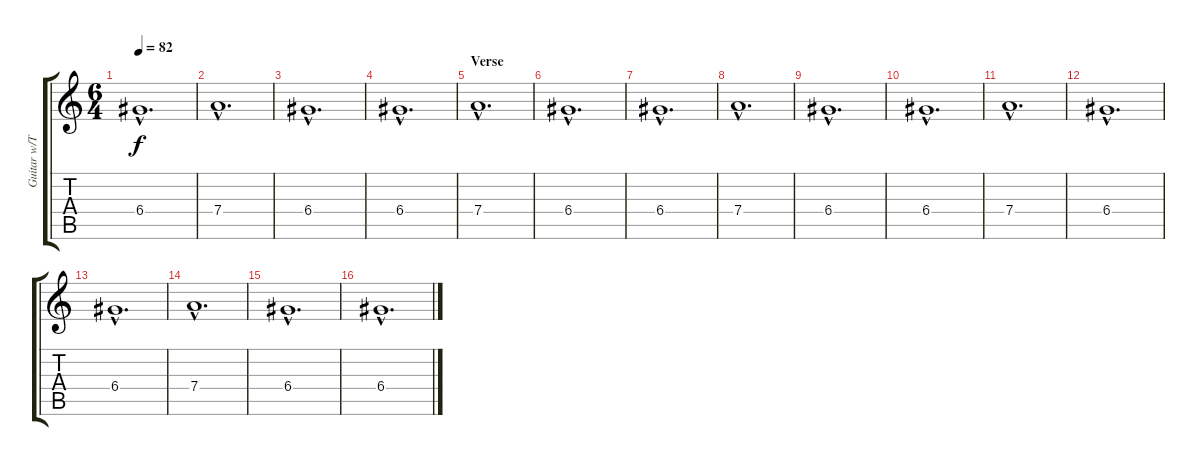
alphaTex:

\track ("Guitar w/Tremolo" "Guitar w/T") {instrument distortionguitar}
\staff {score tabs}
\tuning (E4 B3 G3 D3 A2 E2) {hide}
\ts (6 4)
\tempo 82
\clef g2
\ks c
6.4{hac}.1{d dy f} |
7.4{hac}.1{d} |
6.4{hac}.1{d} |
6.4{hac}.1{d} |
\section ("" "Verse")
7.4{hac}.1{d} |
6.4{hac}.1{d} |
6.4{hac}.1{d} |
7.4{hac}.1{d} |
6.4{hac}.1{d} |
6.4{hac}.1{d} |
7.4{hac}.1{d} |
6.4{hac}.1{d} |
6.4{hac}.1{d} |
7.4{hac}.1{d} |
6.4{hac}.1{d} |
6.4{hac}.1{d}
